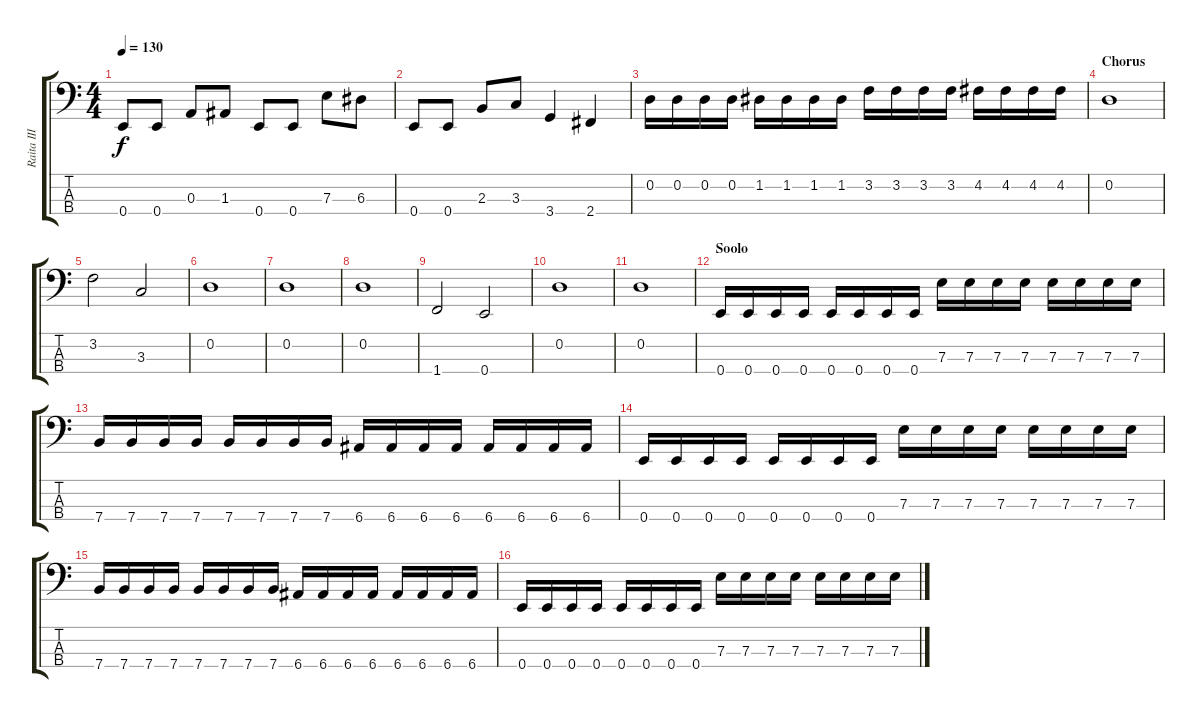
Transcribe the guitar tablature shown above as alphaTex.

\track ("Raita III" "Raita III") {instrument electricbassfinger}
\staff {score tabs}
\tuning (G2 D2 A1 E1) {hide}
\ts (4 4)
\tempo 130
\clef f4
\ks c
0.4.8{dy f} 0.4.8 0.3.8 1.3.8 0.4.8 0.4.8 7.3.8 6.3.8 |
0.4.8 0.4.8 2.3.8 3.3.8 3.4.4 2.4.4 |
0.2.16 0.2.16 0.2.16 0.2.16 1.2.16 1.2.16 1.2.16 1.2.16 3.2.16 3.2.16 3.2.16 3.2.16 4.2.16 4.2.16 4.2.16 4.2.16 |
\section ("" "Chorus")
0.2.1 |
3.2.2 3.3.2 |
0.2.1 |
0.2.1 |
0.2.1 |
1.4.2 0.4.2 |
0.2.1 |
0.2.1 |
\section ("" "Soolo")
0.4.16 0.4.16 0.4.16 0.4.16 0.4.16 0.4.16 0.4.16 0.4.16 7.3.16 7.3.16 7.3.16 7.3.16 7.3.16 7.3.16 7.3.16 7.3.16 |
7.4.16 7.4.16 7.4.16 7.4.16 7.4.16 7.4.16 7.4.16 7.4.16 6.4.16 6.4.16 6.4.16 6.4.16 6.4.16 6.4.16 6.4.16 6.4.16 |
0.4.16 0.4.16 0.4.16 0.4.16 0.4.16 0.4.16 0.4.16 0.4.16 7.3.16 7.3.16 7.3.16 7.3.16 7.3.16 7.3.16 7.3.16 7.3.16 |
7.4.16 7.4.16 7.4.16 7.4.16 7.4.16 7.4.16 7.4.16 7.4.16 6.4.16 6.4.16 6.4.16 6.4.16 6.4.16 6.4.16 6.4.16 6.4.16 |
0.4.16 0.4.16 0.4.16 0.4.16 0.4.16 0.4.16 0.4.16 0.4.16 7.3.16 7.3.16 7.3.16 7.3.16 7.3.16 7.3.16 7.3.16 7.3.16
